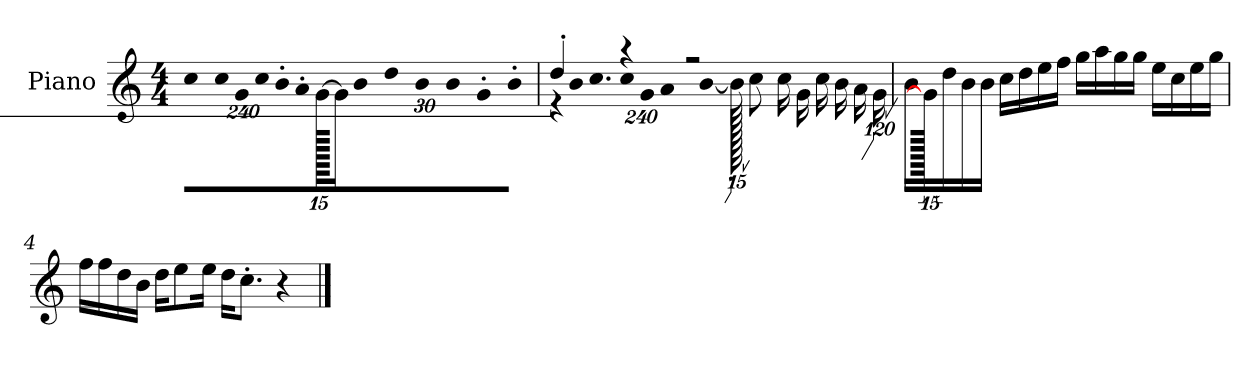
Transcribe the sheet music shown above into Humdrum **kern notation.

**kern
*part1
*staff1
*I"Piano
*I'P-no
*clefG2
*k[]
*M4/4
*MM90
*Xbrackettup
=1
!LO:N:vis=8
960%137cc/L
!LO:N:vis=16
1920%137cc/L
!LO:N:vis=16
1920%137g/
!LO:N:vis=16
1920%137cc/
!LO:N:vis=16
1920%137b'/
!LO:N:vis=16
1920%137a'/JJ
[1920g\
480%17g\LL]
!LO:N:vis=32
640%23b\J
!LO:N:vis=16
1920%137dd\
!LO:N:vis=16
1920%137b\J
!LO:N:vis=8
960%137b\
!LO:N:vis=16
1920%137g'\L
!LO:N:vis=16
1920%137b'\JJ
=2
*^
*	*brackettup
!	!LO:N:vis=32
4dd'/	640%23r
!	!LO:N:vis=16
.	1920%137b\LL
!	!LO:N:vis=16.
.	960%103cc\
!	!LO:N:vis=16
.	1920%137cc\
4r	.
!	!LO:N:vis=16
.	1920%137g\
!	!LO:N:vis=32
.	640%23a\K
.	[384%41b\J
2r	1920b'\]
.	8cc\L
.	16cc\L
.	16g\JJ
.	16cc\LL
.	16b\
.	16a\
.	[1920%119g\JJ
*v	*v
!!LO:LB:g=z
=3
16b\LL
1920g\]
16dd\
16b\
16b\JJ
16cc\LL
16dd\
16ee\
16ff\JJ
16gg\LL
16aa\
16gg\
16gg\JJ
16ee\LL
16cc\
16ee\
16gg\JJ
=4
16ff\LL
16ff\
16dd\
16b\JJ
16dd\KL
8ee\
16ee\Jk
16dd\KL
8.cc'\J
4r
==
*-
